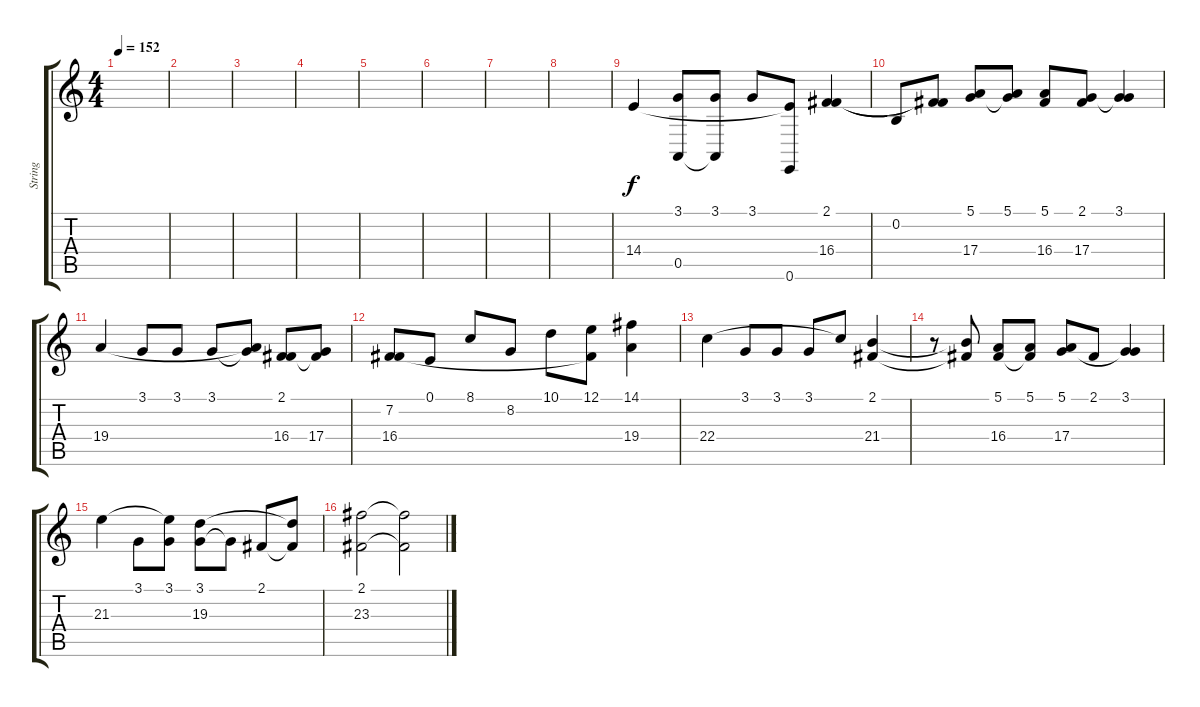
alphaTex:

\track ("String" "String") {instrument stringensemble1}
\staff {score tabs}
\tuning (E4 B3 G3 D3 A2 E2) {hide}
\ts (4 4)
\tempo 152
\clef g2
\ks c
|
|
|
|
|
|
|
|
14.4.4{instrument synthstrings1} (3.1 0.5).8 (3.1 0.5{t}).8 3.1.8 (14.4{t} 0.6).8 (2.1 16.4).4 |
0.2.8 (2.1{t} 16.4{t}).8 (5.1 17.4).8 (5.1 17.4{t}).8 (5.1 16.4).8 (2.1 17.4).8 (3.1 17.4{t}).4 |
19.4.4 3.1.8 3.1.8 3.1.8 (3.1{t} 19.4{t}).8 (2.1 16.4).8 (2.1{t} 17.4).8 |
(7.2 16.4).8 0.1.8 8.1.8 8.2.8 10.1.8 (12.1 16.4{t}).8 (14.1 19.4).4 |
22.4.4 3.1.8 3.1.8 3.1.8 22.4{t}.8 (2.1 21.4).4 |
r.8 (2.1{t} 21.4{t}).8 (5.1 16.4).8 (5.1 16.4{t}).8 (5.1 17.4).8 2.1.8 (3.1 17.4{t}).4 |
21.3.4 3.1.8 (3.1 21.3{t}).8 (3.1 19.3).8 3.1{t}.8 2.1.8 (2.1{t} 19.3{t}).8 |
(2.1 23.3).2 (2.1{t} 23.3{t}).2
